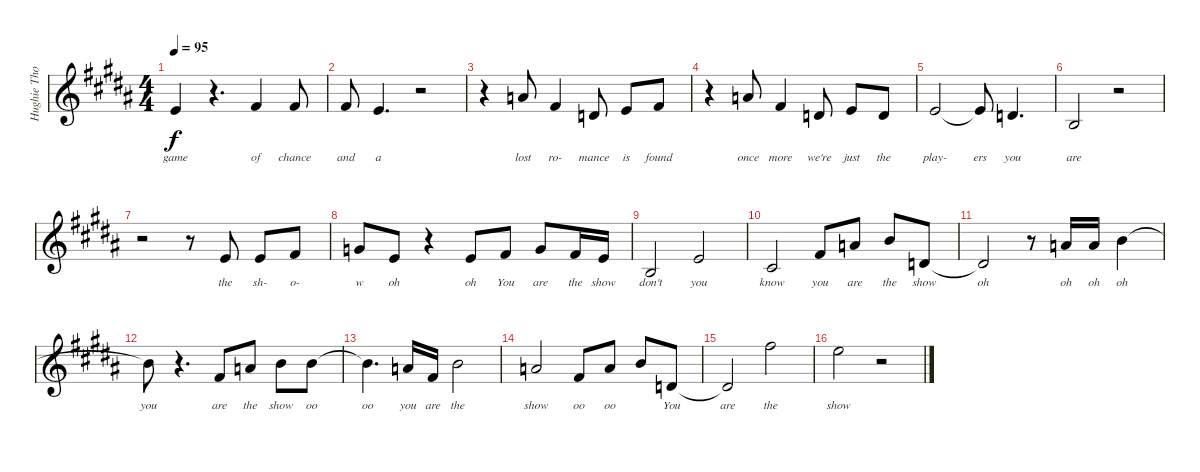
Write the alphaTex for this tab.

\track ("Hughie Thomasson Vocals" "Hughie Tho") {instrument violin}
\staff {score}
\tuning (E4 B3 G3 D3 A2 E2) {hide}
\ts (4 4)
\tempo 95
\clef g2
\ks g#minor
9.3.4{lyrics (0 "game") lyrics (1 "") lyrics (2 "") lyrics (3 "") lyrics (4 "") dy f} r.4{d} 7.2.4{lyrics (0 "of") lyrics (1 "") lyrics (2 "") lyrics (3 "") lyrics (4 "")} 7.2.8{lyrics (0 "chance") lyrics (1 "") lyrics (2 "") lyrics (3 "") lyrics (4 "")} |
7.2.8{lyrics (0 "and") lyrics (1 "") lyrics (2 "") lyrics (3 "") lyrics (4 "")} 9.3.4{d lyrics (0 "a") lyrics (1 "") lyrics (2 "") lyrics (3 "") lyrics (4 "")} r.2 |
r.4 10.2.8{lyrics (0 "lost") lyrics (1 "") lyrics (2 "") lyrics (3 "") lyrics (4 "")} 7.2.4{lyrics (0 "ro-") lyrics (1 "") lyrics (2 "") lyrics (3 "") lyrics (4 "")} 7.3.8{lyrics (0 "mance") lyrics (1 "") lyrics (2 "") lyrics (3 "") lyrics (4 "")} 9.3.8{lyrics (0 "is") lyrics (1 "") lyrics (2 "") lyrics (3 "") lyrics (4 "")} 7.2.8{lyrics (0 "found") lyrics (1 "") lyrics (2 "") lyrics (3 "") lyrics (4 "")} |
r.4 10.2.8{lyrics (0 "once") lyrics (1 "") lyrics (2 "") lyrics (3 "") lyrics (4 "")} 7.2.4{lyrics (0 "more") lyrics (1 "") lyrics (2 "") lyrics (3 "") lyrics (4 "")} 7.3.8{lyrics (0 "we're") lyrics (1 "") lyrics (2 "") lyrics (3 "") lyrics (4 "")} 9.3.8{lyrics (0 "just") lyrics (1 "") lyrics (2 "") lyrics (3 "") lyrics (4 "")} 7.3.8{lyrics (0 "the") lyrics (1 "") lyrics (2 "") lyrics (3 "") lyrics (4 "")} |
9.3.2{lyrics (0 "play-") lyrics (1 "") lyrics (2 "") lyrics (3 "") lyrics (4 "")} 9.3{t}.8{lyrics (0 "ers") lyrics (1 "") lyrics (2 "") lyrics (3 "") lyrics (4 "")} 7.3.4{d lyrics (0 "you") lyrics (1 "") lyrics (2 "") lyrics (3 "") lyrics (4 "")} |
9.4.2{lyrics (0 "are") lyrics (1 "") lyrics (2 "") lyrics (3 "") lyrics (4 "")} r.2 |
r.2 r.8 9.3.8{lyrics (0 "the") lyrics (1 "") lyrics (2 "") lyrics (3 "") lyrics (4 "") volume 14} 9.3.8{lyrics (0 "sh-") lyrics (1 "") lyrics (2 "") lyrics (3 "") lyrics (4 "")} 7.2.8{lyrics (0 "o-") lyrics (1 "") lyrics (2 "") lyrics (3 "") lyrics (4 "")} |
8.2.8{lyrics (0 "w") lyrics (1 "") lyrics (2 "") lyrics (3 "") lyrics (4 "")} 9.3.8{lyrics (0 "oh") lyrics (1 "") lyrics (2 "") lyrics (3 "") lyrics (4 "")} r.4 9.3.8{lyrics (0 "oh") lyrics (1 "") lyrics (2 "") lyrics (3 "") lyrics (4 "")} 7.2.8{lyrics (0 "You") lyrics (1 "") lyrics (2 "") lyrics (3 "") lyrics (4 "")} 8.2.8{lyrics (0 "are") lyrics (1 "") lyrics (2 "") lyrics (3 "") lyrics (4 "")} 7.2.16{lyrics (0 "the") lyrics (1 "") lyrics (2 "") lyrics (3 "") lyrics (4 "")} 9.3.16{lyrics (0 "show") lyrics (1 "") lyrics (2 "") lyrics (3 "") lyrics (4 "")} |
9.4.2{lyrics (0 "don't") lyrics (1 "") lyrics (2 "") lyrics (3 "") lyrics (4 "")} 9.3.2{lyrics (0 "you") lyrics (1 "") lyrics (2 "") lyrics (3 "") lyrics (4 "")} |
6.3.2{lyrics (0 "know") lyrics (1 "") lyrics (2 "") lyrics (3 "") lyrics (4 "")} 7.2.8{lyrics (0 "you") lyrics (1 "") lyrics (2 "") lyrics (3 "") lyrics (4 "")} 10.2.8{lyrics (0 "are") lyrics (1 "") lyrics (2 "") lyrics (3 "") lyrics (4 "")} 7.1.8{lyrics (0 "the") lyrics (1 "") lyrics (2 "") lyrics (3 "") lyrics (4 "")} 7.3.8{lyrics (0 "show") lyrics (1 "") lyrics (2 "") lyrics (3 "") lyrics (4 "")} |
7.3{t}.2{lyrics (0 "oh") lyrics (1 "") lyrics (2 "") lyrics (3 "") lyrics (4 "")} r.8 10.2.16{lyrics (0 "oh") lyrics (1 "") lyrics (2 "") lyrics (3 "") lyrics (4 "")} 10.2.16{lyrics (0 "oh") lyrics (1 "") lyrics (2 "") lyrics (3 "") lyrics (4 "")} 7.1.4{lyrics (0 "oh") lyrics (1 "") lyrics (2 "") lyrics (3 "") lyrics (4 "")} |
7.1{t}.8{lyrics (0 "you") lyrics (1 "") lyrics (2 "") lyrics (3 "") lyrics (4 "")} r.4{d} 7.2.8{lyrics (0 "are") lyrics (1 "") lyrics (2 "") lyrics (3 "") lyrics (4 "")} 10.2.8{lyrics (0 "the") lyrics (1 "") lyrics (2 "") lyrics (3 "") lyrics (4 "")} 7.1.8{lyrics (0 "show") lyrics (1 "") lyrics (2 "") lyrics (3 "") lyrics (4 "")} 7.1.8{lyrics (0 "oo") lyrics (1 "") lyrics (2 "") lyrics (3 "") lyrics (4 "")} |
7.1{t}.4{d lyrics (0 "oo") lyrics (1 "") lyrics (2 "") lyrics (3 "") lyrics (4 "")} 10.2.16{lyrics (0 "you") lyrics (1 "") lyrics (2 "") lyrics (3 "") lyrics (4 "")} 7.2.16{lyrics (0 "are") lyrics (1 "") lyrics (2 "") lyrics (3 "") lyrics (4 "")} 7.1.2{lyrics (0 "the") lyrics (1 "") lyrics (2 "") lyrics (3 "") lyrics (4 "")} |
10.2.2{lyrics (0 "show") lyrics (1 "") lyrics (2 "") lyrics (3 "") lyrics (4 "")} 7.2.8{lyrics (0 "oo") lyrics (1 "") lyrics (2 "") lyrics (3 "") lyrics (4 "")} 10.2.8{lyrics (0 "oo") lyrics (1 "") lyrics (2 "") lyrics (3 "") lyrics (4 "")} 7.1.8{lyrics (0 "") lyrics (1 "") lyrics (2 "") lyrics (3 "") lyrics (4 "")} 7.3.8{lyrics (0 "You") lyrics (1 "") lyrics (2 "") lyrics (3 "") lyrics (4 "")} |
7.3{t}.2{lyrics (0 "are") lyrics (1 "") lyrics (2 "") lyrics (3 "") lyrics (4 "")} 14.1.2{lyrics (0 "the") lyrics (1 "") lyrics (2 "") lyrics (3 "") lyrics (4 "")} |
12.1.2{lyrics (0 "show") lyrics (1 "") lyrics (2 "") lyrics (3 "") lyrics (4 "")} r.2
